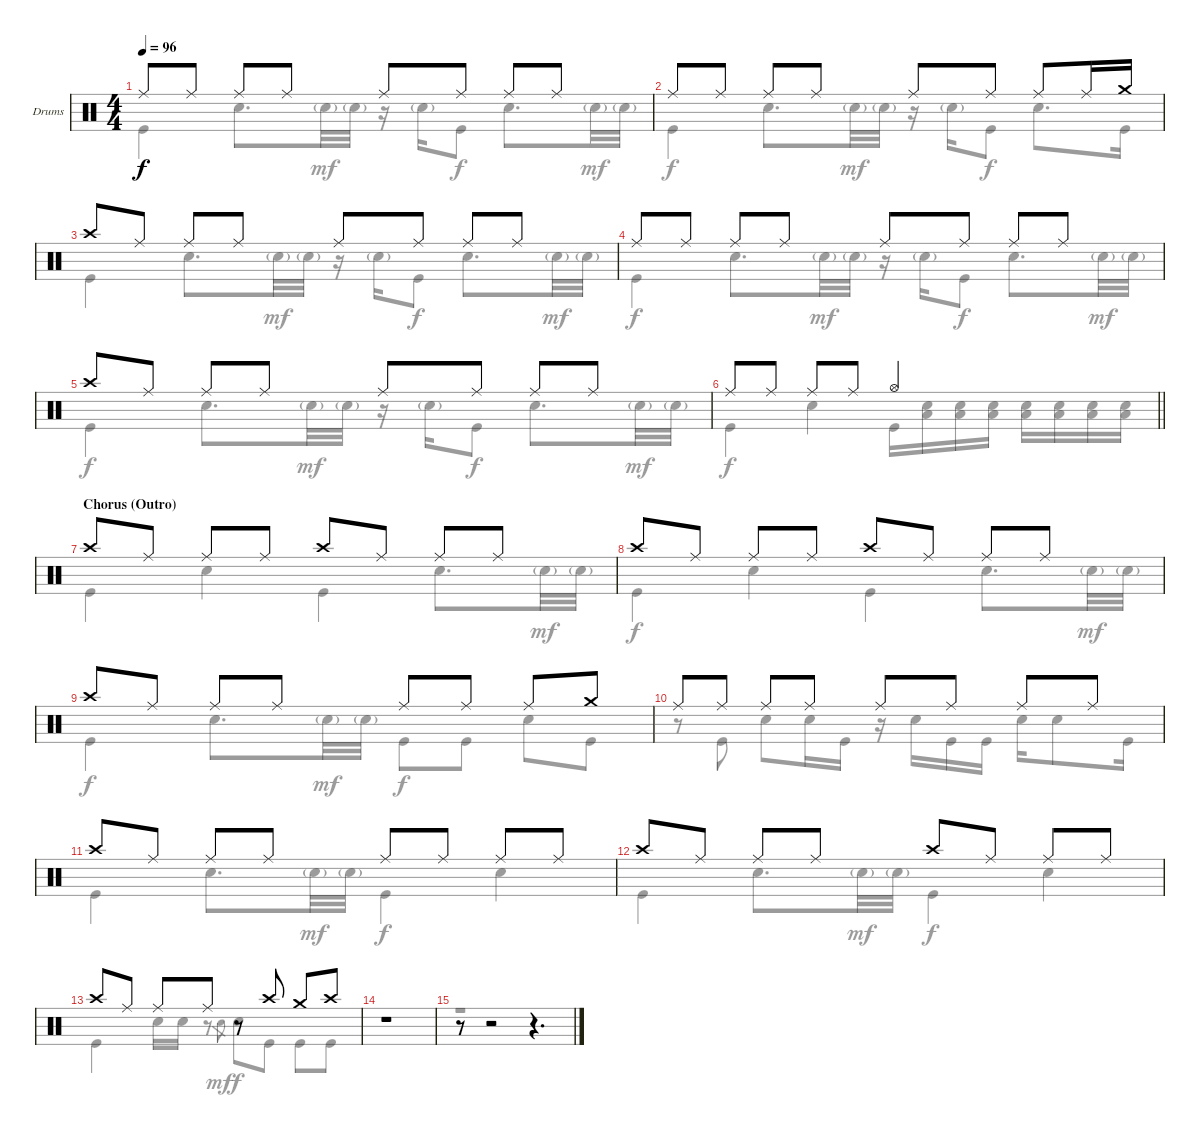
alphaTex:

\bracketExtendMode groupsimilarinstruments
\firstSystemTrackNameOrientation horizontal
\otherSystemsTrackNameOrientation horizontal
\track ("Drumkit" "Drums") {instrument percussion}
\staff {score}
\articulation defaults
\voice
\ts (4 4)
\tempo 96
\clef neutral
\ks c "Ride (middle)".8{dy f} "Ride (middle)".8 "Ride (middle)".8 "Ride (middle)".8 "Ride (middle)".8 "Ride (middle)".8 "Ride (middle)".8 "Ride (middle)".8
|
"Ride (middle)".8 "Ride (middle)".8 "Ride (middle)".8 "Ride (middle)".8 "Ride (middle)".8 "Ride (middle)".8 "Ride (middle)".8 "Ride (middle)".16 "Crash medium (hit)".16 |
"Crash high (hit)".8 "Ride (middle)".8 "Ride (middle)".8 "Ride (middle)".8 "Ride (middle)".8 "Ride (middle)".8 "Ride (middle)".8 "Ride (middle)".8 |
"Ride (middle)".8 "Ride (middle)".8 "Ride (middle)".8 "Ride (middle)".8 "Ride (middle)".8 "Ride (middle)".8 "Ride (middle)".8 "Ride (middle)".8 |
"Crash high (hit)".8 "Ride (middle)".8 "Ride (middle)".8 "Ride (middle)".8 "Ride (middle)".8 "Ride (middle)".8 "Ride (middle)".8 "Ride (middle)".8 |
\barLineRight lightlight "Ride (middle)".8 "Ride (middle)".8 "Ride (middle)".8 "Ride (middle)".8 "Hi-Hat (open)".2
|
\section ("" "Chorus (Outro)")
"Crash high (hit)".8 "Ride (middle)".8 "Ride (middle)".8 "Ride (middle)".8 "Crash high (hit)".8 "Ride (middle)".8 "Ride (middle)".8 "Ride (middle)".8 |
"Crash high (hit)".8 "Ride (middle)".8 "Ride (middle)".8 "Ride (middle)".8 "Crash high (hit)".8 "Ride (middle)".8 "Ride (middle)".8 "Ride (middle)".8 |
"Crash high (hit)".8 "Ride (middle)".8 "Ride (middle)".8 "Ride (middle)".8 "Ride (middle)".8 "Ride (middle)".8 "Ride (middle)".8 "Crash medium (hit)".8 |
"Ride (middle)".8 "Ride (middle)".8 "Ride (middle)".8 "Ride (middle)".8 "Ride (middle)".8 "Ride (middle)".8 "Ride (middle)".8 "Ride (middle)".8 |
"Crash high (hit)".8 "Ride (middle)".8 "Ride (middle)".8 "Ride (middle)".8 "Ride (middle)".8 "Ride (middle)".8 "Ride (middle)".8 "Ride (middle)".8 |
"Crash high (hit)".8 "Ride (middle)".8 "Ride (middle)".8 "Ride (middle)".8 "Crash high (hit)".8 "Ride (middle)".8 "Ride (middle)".8 "Ride (middle)".8 |
"Crash high (hit)".8 "Ride (middle)".8 "Ride (middle)".8 "Ride (middle)".8 r.8 "Crash high (hit)".8 "Crash medium (hit)".8 "Crash high (hit)".8 |
r.1 |
r.8 r.2 r.4{d}
\voice
\clef neutral
\ottava regular
\simile none
\ks c "Kick (hit)".4{dy f} "Snare (hit) 2".8{d} "Snare (hit) 2"{g}.32{dy mf} "Snare (hit) 2"{g}.32
r.16 "Snare (hit) 2"{g}.16 "Kick (hit)".8{dy f} "Snare (hit) 2".8{d} "Snare (hit) 2"{g}.32{dy mf} "Snare (hit) 2"{g}.32 |
"Kick (hit)".4{dy f} "Snare (hit) 2".8{d} "Snare (hit) 2"{g}.32{dy mf} "Snare (hit) 2"{g}.32 r.16 "Snare (hit) 2"{g}.16 "Kick (hit)".8{dy f} "Snare (hit) 2".8{d} "Kick (hit)".16 |
"Kick (hit)".4 "Snare (hit) 2".8{d} "Snare (hit) 2"{g}.32{dy mf} "Snare (hit) 2"{g}.32 r.16 "Snare (hit) 2"{g}.16 "Kick (hit)".8{dy f} "Snare (hit) 2".8{d} "Snare (hit) 2"{g}.32{dy mf} "Snare (hit) 2"{g}.32 |
"Kick (hit)".4{dy f} "Snare (hit) 2".8{d} "Snare (hit) 2"{g}.32{dy mf} "Snare (hit) 2"{g}.32 r.16 "Snare (hit) 2"{g}.16 "Kick (hit)".8{dy f} "Snare (hit) 2".8{d} "Snare (hit) 2"{g}.32{dy mf} "Snare (hit) 2"{g}.32 |
"Kick (hit)".4{dy f} "Snare (hit) 2".8{d} "Snare (hit) 2"{g}.32{dy mf} "Snare (hit) 2"{g}.32 r.16 "Snare (hit) 2"{g}.16 "Kick (hit)".8{dy f} "Snare (hit) 2".8{d} "Snare (hit) 2"{g}.32{dy mf} "Snare (hit) 2"{g}.32 |
\barLineRight lightlight "Kick (hit)".4{dy f} "Snare (hit) 2".4 "Kick (hit)".16
("Snare (hit) 2" "Low Tom (hit)").16 ("Snare (hit) 2" "Low Tom (hit)").16 ("Snare (hit) 2" "Low Tom (hit)").16 ("Snare (hit) 2" "Low Tom (hit)").16 ("Snare (hit) 2" "Low Tom (hit)").16 ("Snare (hit) 2" "Low Tom (hit)").16 ("Snare (hit) 2" "Low Tom (hit)").16 |
"Kick (hit)".4 "Snare (hit) 2".4 "Kick (hit)".4 "Snare (hit) 2".8{d} "Snare (hit) 2"{g}.32{dy mf} "Snare (hit) 2"{g}.32 |
"Kick (hit)".4{dy f} "Snare (hit) 2".4 "Kick (hit)".4 "Snare (hit) 2".8{d} "Snare (hit) 2"{g}.32{dy mf} "Snare (hit) 2"{g}.32 |
"Kick (hit)".4{dy f} "Snare (hit) 2".8{d} "Snare (hit) 2"{g}.32{dy mf} "Snare (hit) 2"{g}.32 "Kick (hit)".8{dy f} "Kick (hit)".8 "Snare (hit) 2".8 "Kick (hit)".8 |
r.8 "Kick (hit)".8 "Snare (hit) 2".8 "Snare (hit) 2".16 "Kick (hit)".16 r.16 "Snare (hit) 2".16 "Kick (hit)".16 "Kick (hit)".16 "Snare (hit) 2".16 "Snare (hit) 2".8 "Kick (hit)".16 |
"Kick (hit)".4 "Snare (hit) 2".8{d} "Snare (hit) 2"{g}.32{dy mf} "Snare (hit) 2"{g}.32 "Kick (hit)".4{dy f} "Snare (hit) 2".4 |
"Kick (hit)".4 "Snare (hit) 2".8{d} "Snare (hit) 2"{g}.32{dy mf} "Snare (hit) 2"{g}.32 "Kick (hit)".4{dy f} "Snare (hit) 2".4 |
"Kick (hit)".4 "Snare (hit) 2".16 "Snare (hit) 2".16 r.8 "Snare (hit) 2".8{gr dy mf} "Snare (hit) 2".8{dy f} "Kick (hit)".8 "Kick (hit)".8 "Kick (hit)".8 |
r.1 |
r.1
